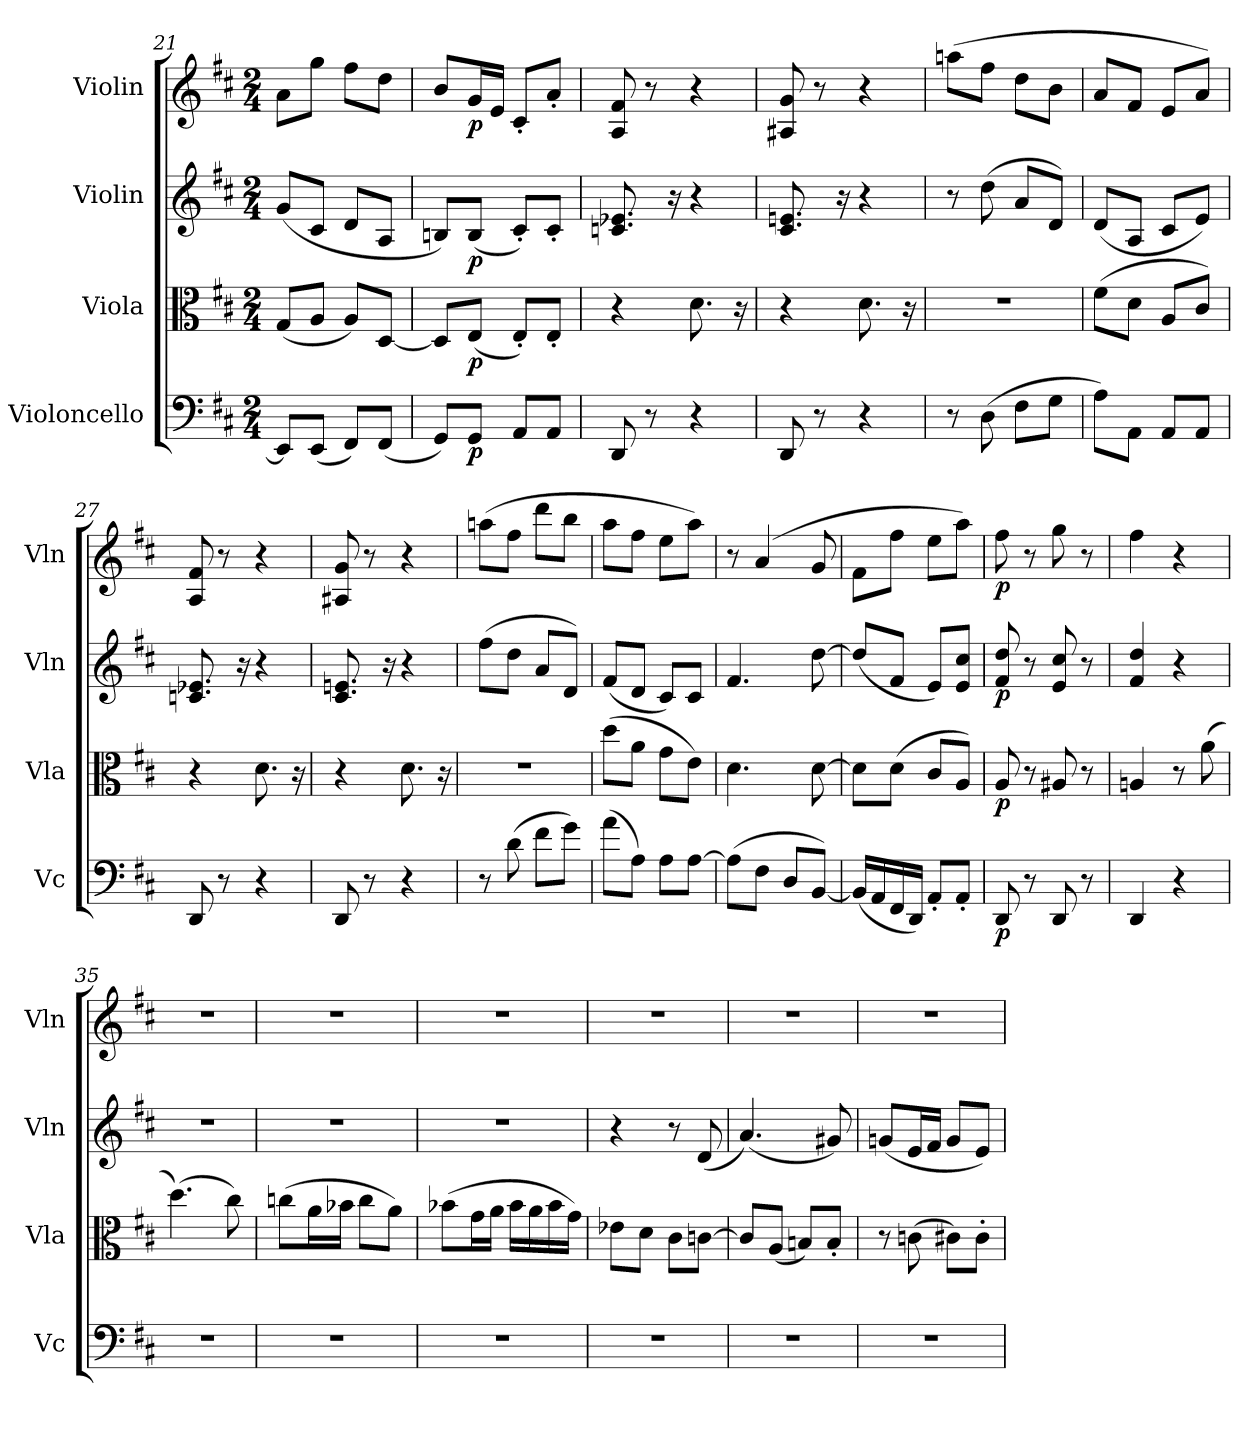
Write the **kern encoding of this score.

**kern	**dynam	**kern	**dynam	**kern	**dynam	**kern	**dynam
*part4	*part4	*part3	*part3	*part2	*part2	*part1	*part1
*staff4	*staff4	*staff3	*staff3	*staff2	*staff2	*staff1	*staff1
*I"Violoncello	*	*I"Viola	*	*I"Violin	*	*I"Violin	*
*I'Vc	*	*I'Vla	*	*I'Vln	*	*I'Vln	*
*clefF4	*	*clefC3	*	*clefG2	*	*clefG2	*
*k[f#c#]	*	*k[f#c#]	*	*k[f#c#]	*	*k[f#c#]	*
*D:	*	*D:	*	*D:	*	*D:	*
*M2/4	*	*M2/4	*	*M2/4	*	*M2/4	*
=21	=21	=21	=21	=21	=21	=21	=21
8EE/L]	.	(8G/L	.	(8g/L	.	8a\L	.
(8EE/J	.	8A/J	.	8c#/J	.	8gg\J	.
8FF#/L)	.	8A/L)	.	8d/L	.	8ff#\L	.
(8FF#/J	.	[8D/J	.	8A/J	.	8dd\J	.
=22	=22	=22	=22	=22	=22	=22	=22
8GG/L)	.	8D/L]	.	8Bn/L)	.	8b/L	.
8GG/J	p	(8E/J	p	(8B/J	p	16g/L	p
.	.	.	.	.	.	16e/JJ	.
8AA/L	.	8E'/L)	.	8c#'/L)	.	8c#'/L	.
8AA/J	.	8E'/J	.	8c#'/J	.	8a'/J	.
=23	=23	=23	=23	=23	=23	=23	=23
8DD/	.	4r	.	8.cn/ 8.e-X/	.	8A/ 8f#/	.
8r	.	.	.	.	.	8r	.
.	.	.	.	16r	.	.	.
4r	.	8.d	.	4r	.	4r	.
.	.	16r	.	.	.	.	.
=24	=24	=24	=24	=24	=24	=24	=24
8DD/	.	4r	.	8.c#/ 8.en/	.	8A#X/ 8g/	.
8r	.	.	.	.	.	8r	.
.	.	.	.	16r	.	.	.
4r	.	8.d	.	4r	.	4r	.
.	.	16r	.	.	.	.	.
=25	=25	=25	=25	=25	=25	=25	=25
8r	.	2r	.	8r	.	(8aan\L	.
(8D\	.	.	.	(8dd\	.	8ff#\J	.
8F#\L	.	.	.	8a/L	.	8dd\L	.
8G\J	.	.	.	8d/J)	.	8b\J	.
=26	=26	=26	=26	=26	=26	=26	=26
8A\L)	.	(8f#\L	.	(8d/L	.	8a/L	.
8AA\J	.	8d\J	.	8A/J	.	8f#/J	.
8AA/L	.	8A/L	.	8c#/L	.	8e/L	.
8AA/J	.	8c#/J)	.	8e/J)	.	8a/J)	.
=27	=27	=27	=27	=27	=27	=27	=27
8DD/	.	4r	.	8.cn/ 8.e-X/	.	8A/ 8f#/	.
8r	.	.	.	.	.	8r	.
.	.	.	.	16r	.	.	.
4r	.	8.d	.	4r	.	4r	.
.	.	16r	.	.	.	.	.
=28	=28	=28	=28	=28	=28	=28	=28
8DD/	.	4r	.	8.c#/ 8.en/	.	8A#X/ 8g/	.
8r	.	.	.	.	.	8r	.
.	.	.	.	16r	.	.	.
4r	.	8.d	.	4r	.	4r	.
.	.	16r	.	.	.	.	.
=29	=29	=29	=29	=29	=29	=29	=29
8r	.	2r	.	(8ff#\L	.	(8aan\L	.
(8d\	.	.	.	8dd\J	.	8ff#\J	.
8f#\L	.	.	.	8a/L	.	8ddd\L	.
8g\J)	.	.	.	8d/J)	.	8bb\J	.
=30	=30	=30	=30	=30	=30	=30	=30
(8a\L	.	(8dd\L	.	(8f#/L	.	8aa\L	.
8A\J)	.	8a\J	.	8d/J	.	8ff#\J	.
8A\L	.	8g\L	.	8c#/L)	.	8ee\L	.
[8A\J	.	8e\J)	.	8c#/J	.	8aa\J)	.
=31	=31	=31	=31	=31	=31	=31	=31
(8A\L]	.	4.d\	.	4.f#/	.	8r	.
8F#\J	.	.	.	.	.	(4a/	.
8D/L	.	.	.	.	.	.	.
[8BB/J)	.	[8d\	.	[8dd\	.	8g/	.
=32	=32	=32	=32	=32	=32	=32	=32
(16BB/LL]	.	8d\L]	.	(8dd/L]	.	8f#\L	.
16AA/	.	.	.	.	.	.	.
16FF#/	.	(8d\J	.	8f#/J	.	8ff#\J	.
16DD/JJ)	.	.	.	.	.	.	.
8AA'/L	.	8c#/L	.	8e/L)	.	8ee\L	.
8AA'/J	.	8A/J)	.	8e/ 8cc#/J	.	8aa\J)	.
=33	=33	=33	=33	=33	=33	=33	=33
8DD/	p	8A/	p	8f#/ 8dd/	p	8ff#\	p
8r	.	8r	.	8r	.	8r	.
8DD/	.	8A#X/	.	8e/ 8cc#/	.	8gg\	.
8r	.	8r	.	8r	.	8r	.
=34	=34	=34	=34	=34	=34	=34	=34
4DD/	.	4An/	.	4f#/ 4dd/	.	4ff#\	.
4r	.	8r	.	4r	.	4r	.
.	.	(8a\	.	.	.	.	.
=35	=35	=35	=35	=35	=35	=35	=35
2r	.	(4.dd\)	.	2r	.	2r	.
.	.	8cc#\)	.	.	.	.	.
=36	=36	=36	=36	=36	=36	=36	=36
2r	.	(8ccn\L	.	2r	.	2r	.
.	.	16a\L	.	.	.	.	.
.	.	16b-X\JJ	.	.	.	.	.
.	.	8cc\L	.	.	.	.	.
.	.	8a\J)	.	.	.	.	.
=37	=37	=37	=37	=37	=37	=37	=37
2r	.	(8b-X\L	.	2r	.	2r	.
.	.	16g\L	.	.	.	.	.
.	.	16a\JJ	.	.	.	.	.
.	.	16b-\LL	.	.	.	.	.
.	.	16a\	.	.	.	.	.
.	.	16b-\	.	.	.	.	.
.	.	16g\JJ)	.	.	.	.	.
=38	=38	=38	=38	=38	=38	=38	=38
2r	.	8e-X\L	.	4r	.	2r	.
.	.	8d\J	.	.	.	.	.
.	.	8c#\L	.	8r	.	.	.
.	.	[8cn\J	.	(8d/	.	.	.
=39	=39	=39	=39	=39	=39	=39	=39
2r	.	8c/L]	.	(4.a/)	.	2r	.
.	.	(8A/J	.	.	.	.	.
.	.	8Bn/L)	.	.	.	.	.
.	.	8B'/J	.	8g#X/)	.	.	.
=40	=40	=40	=40	=40	=40	=40	=40
2r	.	8r	.	(8gn/L	.	2r	.
.	.	(8cn\	.	16e/L	.	.	.
.	.	.	.	16f#/JJ	.	.	.
.	.	8c#X\L)	.	8g/L	.	.	.
.	.	8c#'\J	.	8e/J)	.	.	.
=	=	=	=	=	=	=	=
*-	*-	*-	*-	*-	*-	*-	*-
